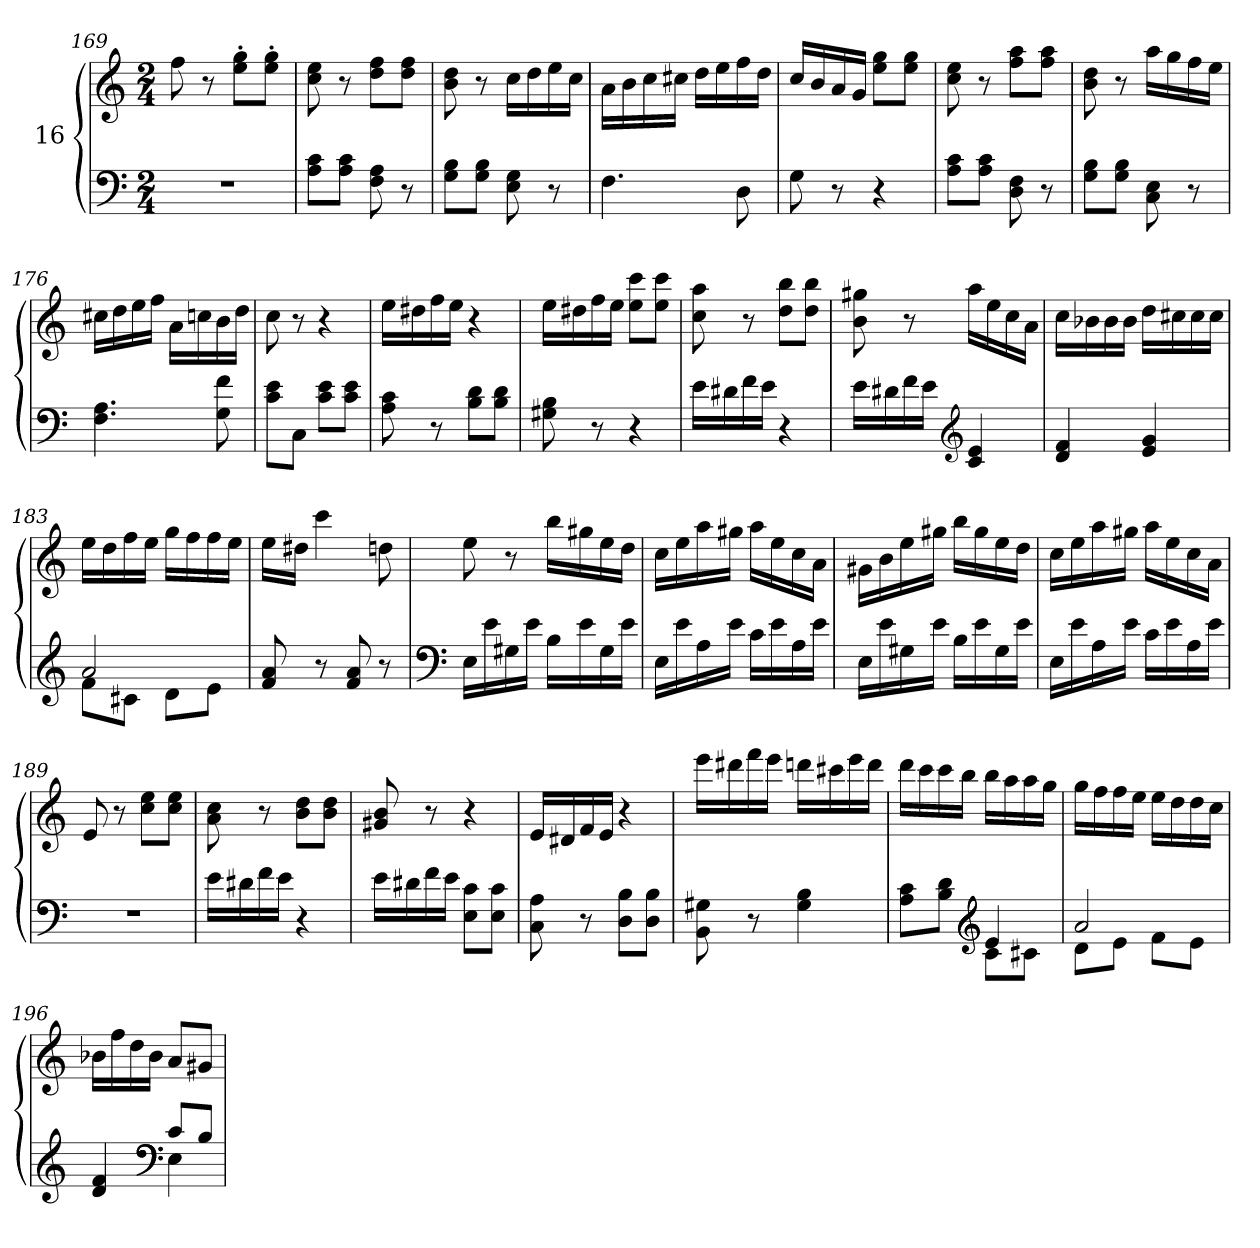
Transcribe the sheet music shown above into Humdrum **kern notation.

**kern	**kern
*part1	*part1
*staff2	*staff1
*I"16	*
*clefF4	*clefG2
*k[]	*k[]
*M2/4	*M2/4
=169	=169
2r	8ff\
.	8r
.	8ee\' 8gg\'L
.	8ee\' 8gg\'J
=170	=170
8A\ 8c\L	8cc\ 8ee\
8A\ 8c\J	8r
8F\ 8A\	8dd\ 8ff\L
8r	8dd\ 8ff\J
!!LO:LB:g=z
=171	=171
8G\ 8B\L	8b\ 8dd\
8G\ 8B\J	8r
8E\ 8G\	16cc\LL
.	16dd\
8r	16ee\
.	16cc\JJ
=172	=172
4.F\	16a\LL
.	16b\
.	16cc\
.	16cc#X\JJ
.	16dd\LL
.	16ee\
8D\	16ff\
.	16dd\JJ
=173	=173
8G\	16cc/LL
.	16b/
8r	16a/
.	16g/JJ
4r	8ee\ 8gg\L
.	8ee\ 8gg\J
=174	=174
8A\ 8c\L	8cc\ 8ee\
8A\ 8c\J	8r
8D\ 8F\	8ff\ 8aa\L
8r	8ff\ 8aa\J
=175	=175
8G\ 8B\L	8b\ 8dd\
8G\ 8B\J	8r
8C\ 8E\	16aa\LL
.	16gg\
8r	16ff\
.	16ee\JJ
=176	=176
4.F\ 4.A\	16cc#X\LL
.	16dd\
.	16ee\
.	16ff\JJ
.	16a\LL
.	16ccn\
8G\ 8f\	16b\
.	16dd\JJ
=177	=177
8c\ 8e\L	8cc\
8C\J	8r
8c\ 8e\L	4r
8c\ 8e\J	.
=178	=178
8A\ 8c\	16ee\LL
.	16dd#X\
8r	16ff\
.	16ee\JJ
8B\ 8d\L	4r
8B\ 8d\J	.
!!LO:LB:g=z
=179	=179
8G#X\ 8B\	16ee\LL
.	16dd#X\
8r	16ff\
.	16ee\JJ
4r	8ee\ 8ccc\L
.	8ee\ 8ccc\J
=180	=180
16e\LL	8cc\ 8aa\
16d#X\	.
16f\	8r
16e\JJ	.
4r	8dd\ 8bb\L
.	8dd\ 8bb\J
=181	=181
16e\LL	8b\ 8gg#X\
16d#X\	.
16f\	8r
16e\JJ	.
*clefG2	*
4c/ 4e/	16aa\LL
.	16ee\
.	16cc\
.	16a\JJ
=182	=182
4d/ 4f/	16cc\LL
.	16b-X\
.	16b-\
.	16b-\JJ
4e/ 4g/	16dd\LL
.	16cc#X\
.	16cc#\
.	16cc#\JJ
=183	=183
*^	*
2a/	8f\L	16ee\LL
.	.	16dd\
.	8c#X\J	16ff\
.	.	16ee\JJ
.	8d\L	16gg\LL
.	.	16ff\
.	8e\J	16ff\
.	.	16ee\JJ
*v	*v	*
=184	=184
8f/ 8a/	16ee\LL
.	16dd#X\JJ
8r	4ccc\
8f/ 8a/	.
8r	8ddn\
!!LO:LB:g=z
=185	=185
*clefF4	*
16E\LL	8ee\
16e\	.
16G#X\	8r
16e\JJ	.
16B\LL	16bb\LL
16e\	16gg#X\
16G#\	16ee\
16e\JJ	16dd\JJ
=186	=186
16E\LL	16cc\LL
16e\	16ee\
16A\	16aa\
16e\JJ	16gg#X\JJ
16c\LL	16aa\LL
16e\	16ee\
16A\	16cc\
16e\JJ	16a\JJ
=187	=187
16E\LL	16g#X\LL
16e\	16b\
16G#X\	16ee\
16e\JJ	16gg#X\JJ
16B\LL	16bb\LL
16e\	16gg#\
16G#\	16ee\
16e\JJ	16dd\JJ
=188	=188
16E\LL	16cc\LL
16e\	16ee\
16A\	16aa\
16e\JJ	16gg#X\JJ
16c\LL	16aa\LL
16e\	16ee\
16A\	16cc\
16e\JJ	16a\JJ
=189	=189
2r	8e/
.	8r
.	8cc\ 8ee\L
.	8cc\ 8ee\J
=190	=190
16e\LL	8a\ 8cc\
16d#X\	.
16f\	8r
16e\JJ	.
4r	8b\ 8dd\L
.	8b\ 8dd\J
!!LO:PB:g=z
=191	=191
16e\LL	8g#X/ 8b/
16d#X\	.
16f\	8r
16e\JJ	.
8E\ 8c\L	4r
8E\ 8c\J	.
=192	=192
8C\ 8A\	16e/LL
.	16d#X/
8r	16f/
.	16e/JJ
8D\ 8B\L	4r
8D\ 8B\J	.
=193	=193
8BB\ 8G#X\	16eee\LL
.	16ddd#X\
8r	16fff\
.	16eee\JJ
4G#\ 4B\	16dddn\LL
.	16ccc#X\
.	16eee\
.	16ddd\JJ
=194	=194
*^	*
8A\ 8c\L	4ryy	16ddd\LL
.	.	16ccc\
8B\ 8d\J	.	16ccc\
.	.	16bb\JJ
*clefG2	*	*
4e/	8c\L	16bb\LL
.	.	16aa\
.	8c#X\J	16aa\
.	.	16gg\JJ
=195	=195	=195
2a/	8d\L	16gg\LL
.	.	16ff\
.	8e\J	16ff\
.	.	16ee\JJ
.	8f\L	16ee\LL
.	.	16dd\
.	8e\J	16dd\
.	.	16cc\JJ
=196	=196	=196
4d/ 4f/	4ryy	16b-X\LL
.	.	16ff\
.	.	16dd\
.	.	16b-\JJ
*clefF4	*	*
4E\	8c/L	8a/L
.	8B/J	8g#X/J
*v	*v	*
=	=
*-	*-
